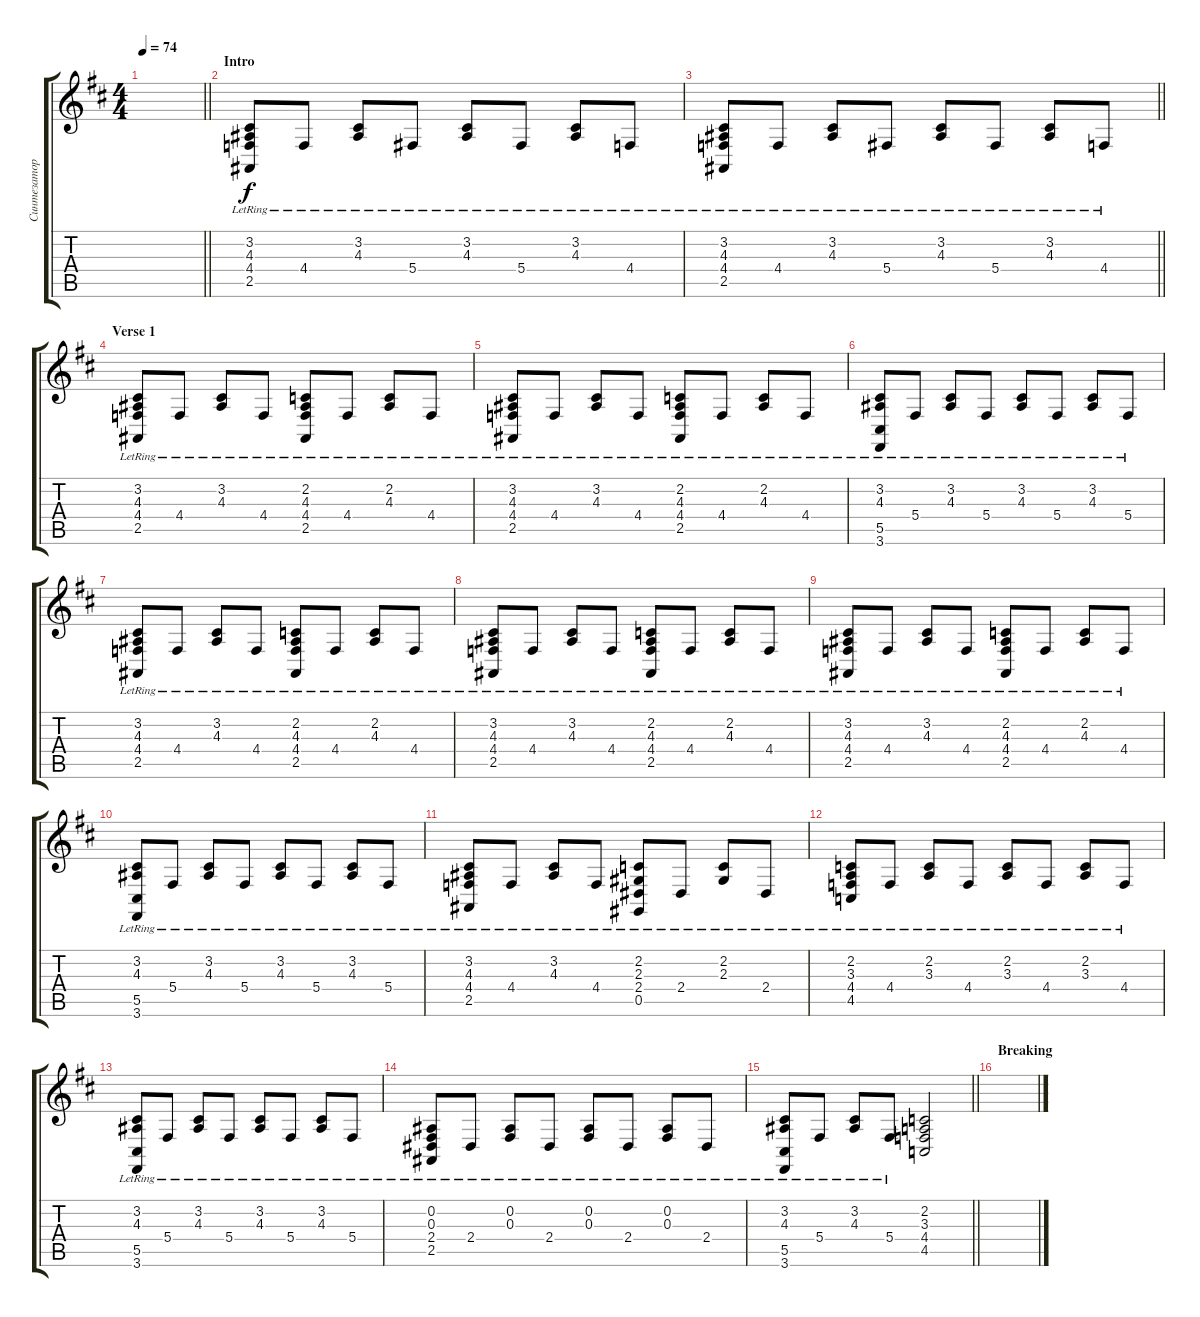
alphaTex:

\track ("Синтезатор 1" "Синтезатор") {instrument acousticgrandpiano}
\staff {score tabs}
\tuning (Eb4 Bb3 Gb3 Db3 Ab2 Eb2) {hide}
\ts (4 4)
\tempo 74
\clef g2
\barLineRight lightlight
\ks bminor
|
\section ("" "Intro")
(3.2 4.3 4.4 2.5{lr}).8 4.4{lr}.8 (3.2{lr} 4.3{lr}).8 5.4{lr}.8 (3.2{lr} 4.3{lr}).8 5.4{lr}.8 (3.2{lr} 4.3{lr}).8 4.4{lr}.8 |
\barLineRight lightlight
(3.2 4.3 4.4 2.5{lr}).8 4.4{lr}.8 (3.2{lr} 4.3{lr}).8 5.4{lr}.8 (3.2{lr} 4.3{lr}).8 5.4{lr}.8 (3.2{lr} 4.3{lr}).8 4.4{lr}.8 |
\section ("" "Verse 1")
(3.2{lr} 4.3{lr} 4.4 2.5{lr}).8 4.4{lr}.8 (3.2{lr} 4.3{lr}).8 4.4{lr}.8 (2.2{lr} 4.3{lr} 4.4 2.5).8 4.4{lr}.8 (2.2{lr} 4.3{lr}).8 4.4{lr}.8 |
(3.2{lr} 4.3{lr} 4.4 2.5{lr}).8 4.4{lr}.8 (3.2{lr} 4.3{lr}).8 4.4{lr}.8 (2.2{lr} 4.3{lr} 4.4 2.5{lr}).8 4.4{lr}.8 (2.2{lr} 4.3{lr}).8 4.4{lr}.8 |
(3.2{lr} 4.3{lr} 5.5{lr} 3.6{lr}).8 5.4{lr}.8 (3.2{lr} 4.3{lr}).8 5.4{lr}.8 (3.2{lr} 4.3{lr}).8 5.4{lr}.8 (3.2{lr} 4.3{lr}).8 5.4{lr}.8 |
(3.2{lr} 4.3{lr} 4.4 2.5{lr}).8 4.4{lr}.8 (3.2{lr} 4.3{lr}).8 4.4{lr}.8 (2.2{lr} 4.3{lr} 4.4 2.5{lr}).8 4.4{lr}.8 (2.2{lr} 4.3{lr}).8 4.4{lr}.8 |
(3.2{lr} 4.3{lr} 4.4 2.5{lr}).8 4.4{lr}.8 (3.2{lr} 4.3{lr}).8 4.4{lr}.8 (2.2{lr} 4.3{lr} 4.4 2.5{lr}).8 4.4{lr}.8 (2.2{lr} 4.3{lr}).8 4.4{lr}.8 |
(3.2{lr} 4.3{lr} 4.4 2.5{lr}).8 4.4{lr}.8 (3.2{lr} 4.3{lr}).8 4.4{lr}.8 (2.2{lr} 4.3{lr} 4.4 2.5{lr}).8 4.4{lr}.8 (2.2{lr} 4.3{lr}).8 4.4{lr}.8 |
(3.2{lr} 4.3{lr} 5.5{lr} 3.6{lr}).8 5.4{lr}.8 (3.2{lr} 4.3{lr}).8 5.4{lr}.8 (3.2{lr} 4.3{lr}).8 5.4{lr}.8 (3.2{lr} 4.3{lr}).8 5.4{lr}.8 |
(3.2{lr} 4.3{lr} 4.4 2.5{lr}).8 4.4{lr}.8 (3.2{lr} 4.3{lr}).8 4.4{lr}.8 (2.2{lr} 2.3{lr} 2.4 0.5{lr}).8 2.4{lr}.8 (2.2{lr} 2.3{lr}).8 2.4{lr}.8 |
(2.2{lr} 3.3{lr} 4.4{lr} 4.5{lr}).8 4.4{lr}.8 (2.2{lr} 3.3{lr}).8 4.4{lr}.8 (2.2{lr} 3.3{lr}).8 4.4{lr}.8 (2.2{lr} 3.3{lr}).8 4.4{lr}.8 |
(3.2{lr} 4.3{lr} 5.5{lr} 3.6{lr}).8 5.4{lr}.8 (3.2{lr} 4.3{lr}).8 5.4{lr}.8 (3.2{lr} 4.3{lr}).8 5.4{lr}.8 (3.2{lr} 4.3{lr}).8 5.4{lr}.8 |
(0.2{lr} 0.3{lr} 2.4 2.5).8 2.4{lr}.8 (0.2{lr} 0.3{lr}).8 2.4{lr}.8 (0.2{lr} 0.3{lr}).8 2.4{lr}.8 (0.2{lr} 0.3{lr}).8 2.4{lr}.8 |
\barLineRight lightlight
(3.2{lr} 4.3{lr} 5.5{lr} 3.6{lr}).8 5.4{lr}.8 (3.2{lr} 4.3{lr}).8 5.4{lr}.8 (2.2 3.3 4.4 4.5).2 |
\section ("" "Breaking")
